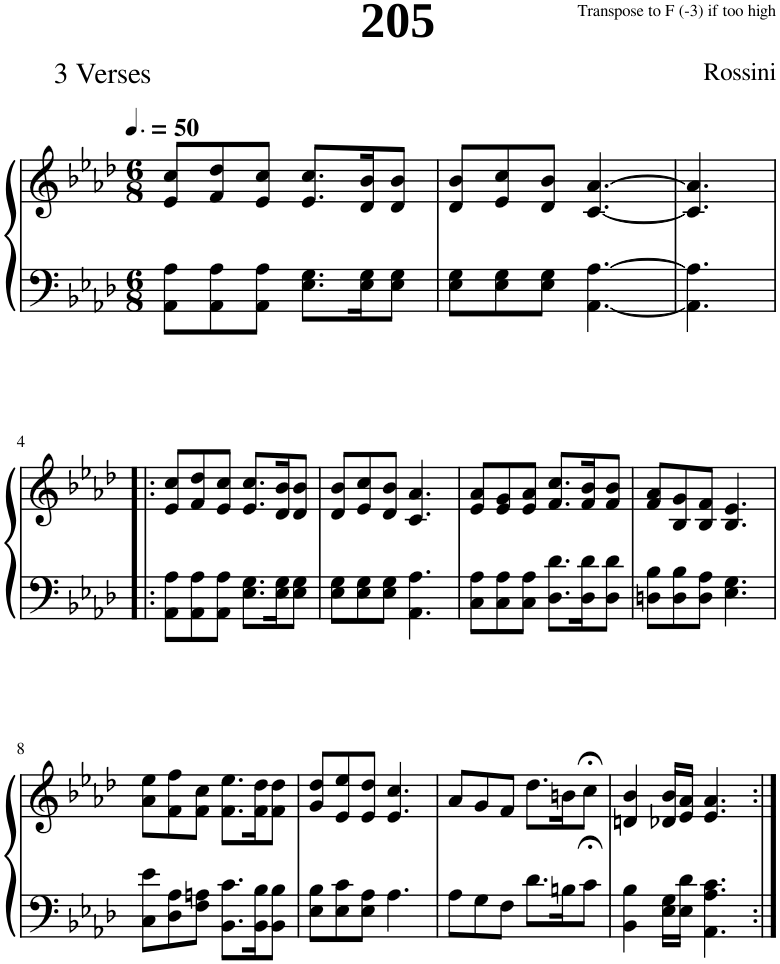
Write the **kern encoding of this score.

**kern	**kern
*part1	*part1
*staff2	*staff1
*I"Piano	*
*I'Pno.	*
*clefF4	*clefG2
*k[b-e-a-d-]	*k[b-e-a-d-]
*M6/8	*M6/8
*MM75	*MM75
=1	=1
8AA-\ 8A-\L	8e-/ 8cc/L
8AA-\ 8A-\	8f/ 8dd-/
8AA-\ 8A-\J	8e-/ 8cc/J
8.E-\ 8.G\L	8.e-/ 8.cc/L
16E-\ 16G\K	16d-/ 16b-/K
8E-\ 8G\J	8d-/ 8b-/J
=2	=2
8E-\ 8G\L	8d-/ 8b-/L
8E-\ 8G\	8e-/ 8cc/
8E-\ 8G\J	8d-/ 8b-/J
[4.AA-\ [4.A-\	[4.c/ [4.a-/
=3	=3
4.AA-\] 4.A-\]	4.c/] 4.a-/]
!!LO:LB:g=z
=4!|:	=4!|:
8AA-\ 8A-\L	8e-/ 8cc/L
8AA-\ 8A-\	8f/ 8dd-/
8AA-\ 8A-\J	8e-/ 8cc/J
8.E-\ 8.G\L	8.e-/ 8.cc/L
16E-\ 16G\K	16d-/ 16b-/K
8E-\ 8G\J	8d-/ 8b-/J
=5	=5
8E-\ 8G\L	8d-/ 8b-/L
8E-\ 8G\	8e-/ 8cc/
8E-\ 8G\J	8d-/ 8b-/J
4.AA-\ 4.A-\	4.c/ 4.a-/
=6	=6
8C\ 8A-\L	8e-/ 8a-/L
8C\ 8A-\	8e-/ 8g/
8C\ 8A-\J	8e-/ 8a-/J
8.D-\ 8.d-\L	8.f/ 8.cc/L
16D-\ 16d-\K	16f/ 16b-/K
8D-\ 8d-\J	8f/ 8b-/J
=7	=7
8Dn\ 8B-\L	8f/ 8a-/L
8D\ 8B-\	8B-/ 8g/
8D\ 8A-\J	8B-/ 8f/J
4.E-\ 4.G\	4.B-/ 4.e-/
!!LO:LB:g=z
=8	=8
8C\ 8e-\L	8a-\ 8ee-\L
8D-\ 8A-\	8f\ 8ff\
8F\ 8An\J	8f\ 8cc\J
8.BB-\ 8.c\L	8.f\ 8.ee-\L
16BB-\ 16B-\K	16f\ 16dd-\K
8BB-\ 8B-\J	8f\ 8dd-\J
=9	=9
8E-\ 8B-\L	8g/ 8dd-/L
8E-\ 8c\	8e-/ 8ee-/
8E-\ 8A-\J	8e-/ 8dd-/J
4.A-\	4.e-/ 4.cc/
=10	=10
8A-\L	8a-/L
8G\	8g/
8F\J	8f/J
8.d-\L	8.dd-\L
16Bn\K	16bn\K
8c;<\J	8cc;<\J
=11	=11
4BB-\ 4B-\	4dn/ 4b-/
16E-\ 16G\LL	16d-X/ 16b-/LL
16E-\ 16d-\JJ	16e-/ 16a-/JJ
4.AA-\ 4.A-\ 4.c\	4.e-/ 4.a-/
=:|!	=:|!
*-	*-
